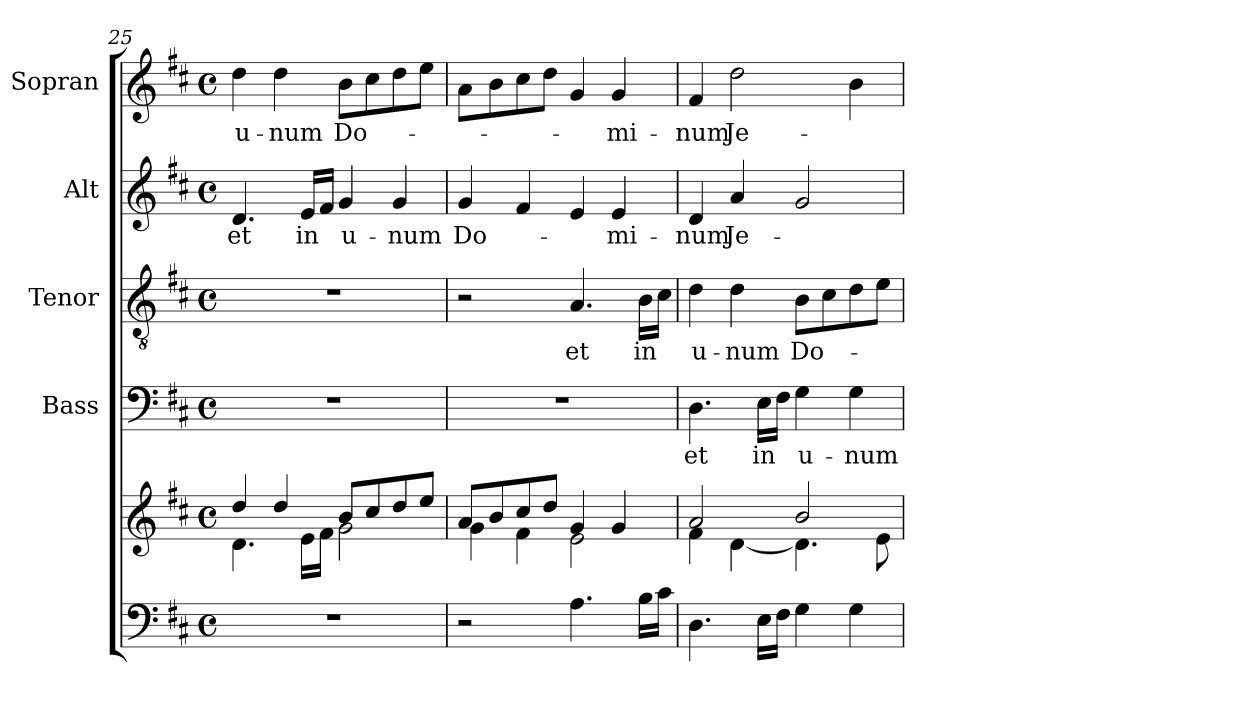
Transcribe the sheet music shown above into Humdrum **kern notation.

**kern	**kern	**kern	**text	**kern	**text	**kern	**text	**kern	**text
*part5	*part5	*part4	*part4	*part3	*part3	*part2	*part2	*part1	*part1
*staff6	*staff5	*staff4	*staff4	*staff3	*staff3	*staff2	*staff2	*staff1	*staff1
*	*	*I"Bass	*	*I"Tenor	*	*I"Alt	*	*I"Sopran	*
*	*	*I'B.	*	*I'T.	*	*I'A.	*	*I'S.	*
*clefF4	*clefG2	*clefF4	*	*clefGv2	*	*clefG2	*	*clefG2	*
*k[f#c#]	*k[f#c#]	*k[f#c#]	*	*k[f#c#]	*	*k[f#c#]	*	*k[f#c#]	*
*D:	*D:	*D:	*	*D:	*	*D:	*	*D:	*
*M4/4	*M4/4	*M4/4	*	*M4/4	*	*M4/4	*	*M4/4	*
*met(c)	*met(c)	*met(c)	*	*met(c)	*	*met(c)	*	*met(c)	*
=25	=25	=25	=25	=25	=25	=25	=25	=25	=25
*	*^	*	*	*	*	*	*	*	*
!	!	!	!	!	!	!	!	!LO:LY:b	!	!LO:LY:b
1r	4dd/	4.d\	1r	.	1r	.	4.d/	et	4dd\	u-
!	!	!	!	!	!	!	!	!	!	!LO:LY:b
.	4dd/	.	.	.	.	.	.	.	4dd\	-num
!	!	!	!	!	!	!	!	!LO:LY:b	!	!
.	.	16e\LL	.	.	.	.	16e/LL	in	.	.
.	.	16f#\JJ	.	.	.	.	16f#/JJ	.	.	.
!	!	!	!	!	!	!	!	!LO:LY:b	!	!LO:LY:b
.	8b/L	2g\	.	.	.	.	4g/	u-	8b\L	Do-
.	8cc#/	.	.	.	.	.	.	.	8cc#\	.
!	!	!	!	!	!	!	!	!LO:LY:b	!	!
.	8dd/	.	.	.	.	.	4g/	-num	8dd\	.
.	8ee/J	.	.	.	.	.	.	.	8ee\J	.
!!LO:LB:g=z
=26	=26	=26	=26	=26	=26	=26	=26	=26	=26	=26
!	!	!	!	!	!	!	!	!LO:LY:b	!	!
2r	8a/L	4g\	1r	.	2r	.	4g/	Do-	8a\L	.
.	8b/	.	.	.	.	.	.	.	8b\	.
.	8cc#/	4f#\	.	.	.	.	4f#/	.	8cc#\	.
.	8dd/J	.	.	.	.	.	.	.	8dd\J	.
!	!	!	!	!	!	!LO:LY:b	!	!	!	!
4.A\	4g/	2e\	.	.	4.A/	et	4e/	.	4g/	.
!	!	!	!	!	!	!	!	!LO:LY:b	!	!LO:LY:b
.	4g/	.	.	.	.	.	4e/	-mi-	4g/	-mi-
!	!	!	!	!	!	!LO:LY:b	!	!	!	!
16B\LL	.	.	.	.	16B\LL	in	.	.	.	.
16c#\JJ	.	.	.	.	16c#\JJ	.	.	.	.	.
=27	=27	=27	=27	=27	=27	=27	=27	=27	=27	=27
!	!	!	!	!LO:LY:b	!	!LO:LY:b	!	!LO:LY:b	!	!LO:LY:b
4.D\	2a/	4f#\	4.D\	et	4d\	u-	4d/	-num	4f#/	-num
!	!	!	!	!	!	!LO:LY:b	!	!LO:LY:b	!	!LO:LY:b
.	.	[<4d\	.	.	4d\	-num	4a/	Je-	2dd\	Je-
!	!	!	!	!LO:LY:b	!	!	!	!	!	!
16E\LL	.	.	16E\LL	in	.	.	.	.	.	.
16F#\JJ	.	.	16F#\JJ	.	.	.	.	.	.	.
!	!	!	!	!LO:LY:b	!	!LO:LY:b	!	!	!	!
4G\	2b/	4.d\]	4G\	u-	8B\L	Do-	2g/	.	.	.
.	.	.	.	.	8c#\	.	.	.	.	.
!	!	!	!	!LO:LY:b	!	!	!	!	!	!
4G\	.	.	4G\	-num	8d\	.	.	.	4b\	.
.	.	8e\	.	.	8e\J	.	.	.	.	.
*	*v	*v	*	*	*	*	*	*	*	*
=	=	=	=	=	=	=	=	=	=
*-	*-	*-	*-	*-	*-	*-	*-	*-	*-
